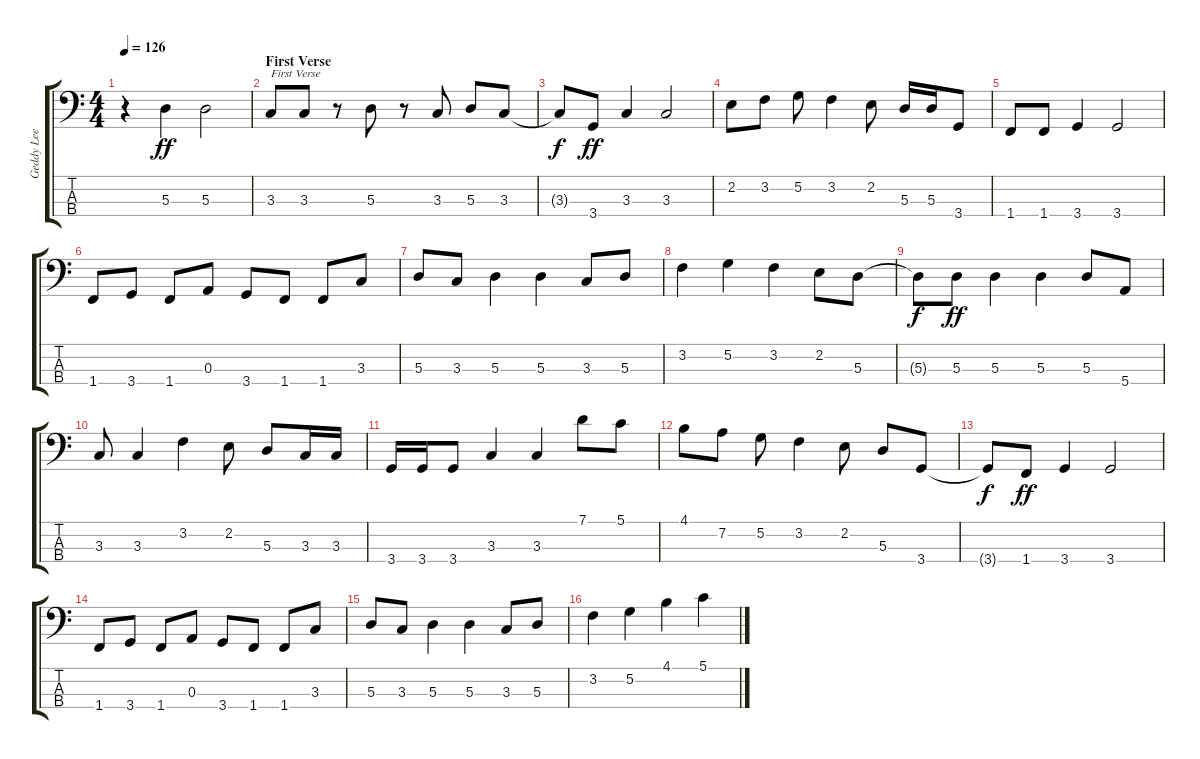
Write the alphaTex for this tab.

\track ("Geddy Lee" "Geddy Lee") {instrument electricbasspick}
\staff {score tabs}
\tuning (G2 D2 A1 E1) {hide}
\ts (4 4)
\tempo 126
\clef f4
\ks c
r.4{dy ff} 5.3.4{volume 16 instrument electricbasspick} 5.3.2 |
\section ("" "First Verse")
3.3.8{txt "First Verse"} 3.3.8 r.8 5.3.8 r.8 3.3.8 5.3.8 3.3.8 |
3.3{t}.8{dy f} 3.4.8{dy ff} 3.3.4 3.3.2 |
2.2.8 3.2.8 5.2.8 3.2.4 2.2.8 5.3.16 5.3.16 3.4.8 |
1.4.8 1.4.8 3.4.4 3.4.2 |
1.4.8 3.4.8 1.4.8 0.3.8 3.4.8 1.4.8 1.4.8 3.3.8 |
5.3.8 3.3.8 5.3.4 5.3.4 3.3.8 5.3.8 |
3.2.4 5.2.4 3.2.4 2.2.8 5.3.8 |
5.3{t}.8{dy f} 5.3.8{dy ff} 5.3.4 5.3.4 5.3.8 5.4.8 |
3.3.8 3.3.4 3.2.4 2.2.8 5.3.8 3.3.16 3.3.16 |
3.4.16 3.4.16 3.4.8 3.3.4 3.3.4 7.1.8 5.1.8 |
4.1.8 7.2.8 5.2.8 3.2.4 2.2.8 5.3.8 3.4.8 |
3.4{t}.8{dy f} 1.4.8{dy ff} 3.4.4 3.4.2 |
1.4.8 3.4.8 1.4.8 0.3.8 3.4.8 1.4.8 1.4.8 3.3.8 |
5.3.8 3.3.8 5.3.4 5.3.4 3.3.8 5.3.8 |
3.2.4 5.2.4 4.1.4 5.1.4
